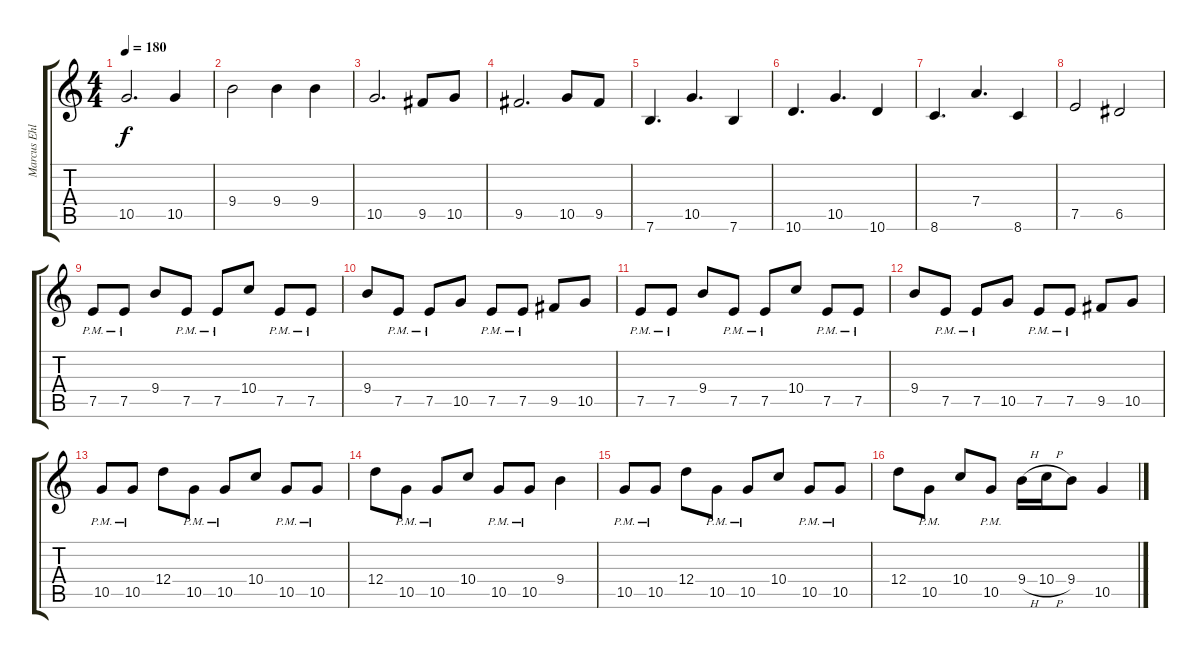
\track ("Marcus Ehlin" "Marcus Ehl") {instrument distortionguitar}
\staff {score tabs}
\tuning (E4 B3 G3 D3 A2 E2) {hide}
\ts (4 4)
\tempo 180
\clef g2
\ks c
10.5.2{d dy f} 10.5.4 |
9.4.2 9.4.4 9.4.4 |
10.5.2{d} 9.5.8 10.5.8 |
9.5.2{d} 10.5.8 9.5.8 |
7.6.4{d} 10.5.4{d} 7.6.4 |
10.6.4{d} 10.5.4{d} 10.6.4 |
8.6.4{d} 7.4.4{d} 8.6.4 |
7.5.2 6.5.2 |
7.5{pm}.8 7.5{pm}.8 9.4.8 7.5{pm}.8 7.5{pm}.8 10.4.8 7.5{pm}.8 7.5{pm}.8 |
9.4.8 7.5{pm}.8 7.5{pm}.8 10.5.8 7.5{pm}.8 7.5{pm}.8 9.5.8 10.5.8 |
7.5{pm}.8 7.5{pm}.8 9.4.8 7.5{pm}.8 7.5{pm}.8 10.4.8 7.5{pm}.8 7.5{pm}.8 |
9.4.8 7.5{pm}.8 7.5{pm}.8 10.5.8 7.5{pm}.8 7.5{pm}.8 9.5.8 10.5.8 |
10.5{pm}.8 10.5{pm}.8 12.4.8 10.5{pm}.8 10.5{pm}.8 10.4.8 10.5{pm}.8 10.5{pm}.8 |
12.4.8 10.5{pm}.8 10.5{pm}.8 10.4.8 10.5{pm}.8 10.5{pm}.8 9.4.4 |
10.5{pm}.8 10.5{pm}.8 12.4.8 10.5{pm}.8 10.5{pm}.8 10.4.8 10.5{pm}.8 10.5{pm}.8 |
12.4.8 10.5{pm}.8 10.4.8 10.5{pm}.8 9.4{h}.16 10.4{h}.16 9.4.8 10.5.4
